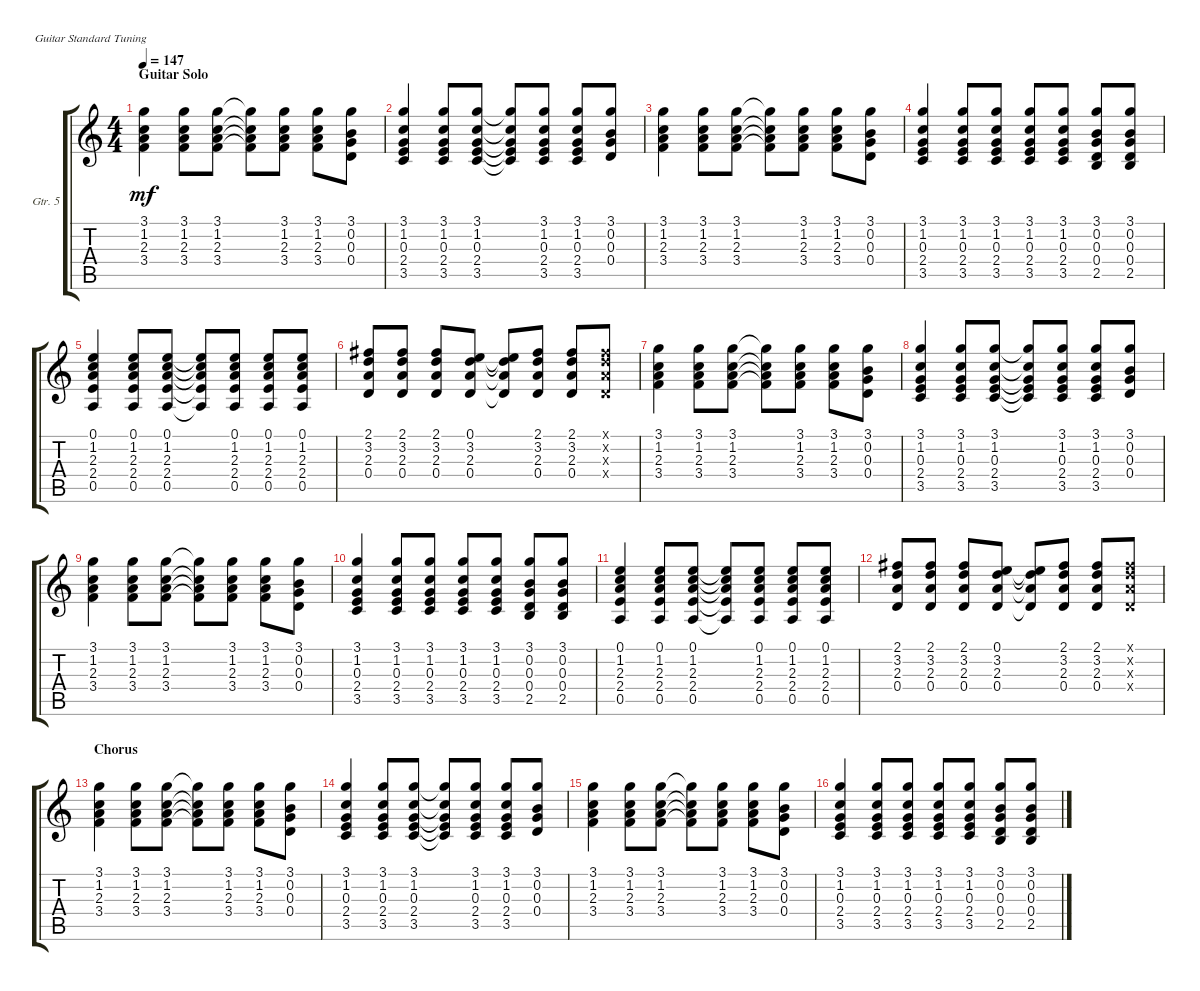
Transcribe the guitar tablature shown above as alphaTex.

\defaultSystemsLayout 4
\bracketExtendMode groupsimilarinstruments
\firstSystemTrackNameOrientation horizontal
\otherSystemsTrackNameOrientation horizontal
\track ("Guitar 5" "Gtr. 5") {instrument acousticguitarsteel}
\staff {score tabs}
\tuning (E4 B3 G3 D3 A2 E2)
\ts (4 4)
\section ("" "Guitar Solo")
\tempo 147
\clef g2
\ks c
(3.1 1.2 2.3 3.4).4{dy mf} (3.1 1.2 2.3 3.4).8 (3.1 1.2 2.3 3.4).8 (3.1{t} 1.2{t} 2.3{t} 3.4{t}).8 (3.1 1.2 2.3 3.4).8 (3.1 1.2 2.3 3.4).8 (3.1 0.2 0.3 0.4).8 |
(3.5 2.4 0.3 1.2 3.1).4 (3.5 2.4 0.3 1.2 3.1).8 (3.5 2.4 0.3 1.2 3.1).8 (3.5{t} 2.4{t} 0.3{t} 1.2{t} 3.1{t}).8 (3.5 2.4 0.3 1.2 3.1).8 (3.5 2.4 0.3 1.2 3.1).8 (3.1 0.2 0.3 0.4).8 |
(3.1 1.2 2.3 3.4).4 (3.1 1.2 2.3 3.4).8 (3.1 1.2 2.3 3.4).8 (3.1{t} 1.2{t} 2.3{t} 3.4{t}).8 (3.1 1.2 2.3 3.4).8 (3.1 1.2 2.3 3.4).8 (3.1 0.2 0.3 0.4).8 |
(3.5 2.4 0.3 1.2 3.1).4 (3.5 2.4 0.3 1.2 3.1).8 (3.5 2.4 0.3 1.2 3.1).8 (3.5 2.4 0.3 1.2 3.1).8 (3.5 2.4 0.3 1.2 3.1).8 (3.1 0.2 0.3 0.4 2.5).8 (3.1 0.2 0.3 0.4 2.5).8 |
(0.5 2.4 2.3 1.2 0.1).4 (0.5 2.4 2.3 1.2 0.1).8 (0.5 2.4 2.3 1.2 0.1).8 (0.5{t} 2.4{t} 2.3{t} 1.2{t} 0.1{t}).8 (0.5 2.4 2.3 1.2 0.1).8 (0.5 2.4 2.3 1.2 0.1).8 (0.5 2.4 2.3 1.2 0.1).8 |
(2.1 3.2 2.3 0.4).8 (2.1 3.2 2.3 0.4).8 (2.1 3.2 2.3 0.4).8 (0.1 3.2 2.3 0.4).8 (0.1{t} 3.2{t} 2.3{t} 0.4{t}).8 (2.1 3.2 2.3 0.4).8 (2.1 3.2 2.3 0.4).8 (2.1{x} 3.2{x} 2.3{x} 0.4{x}).8 |
(3.1 1.2 2.3 3.4).4 (3.1 1.2 2.3 3.4).8 (3.1 1.2 2.3 3.4).8 (3.1{t} 1.2{t} 2.3{t} 3.4{t}).8 (3.1 1.2 2.3 3.4).8 (3.1 1.2 2.3 3.4).8 (3.1 0.2 0.3 0.4).8 |
(3.5 2.4 0.3 1.2 3.1).4 (3.5 2.4 0.3 1.2 3.1).8 (3.5 2.4 0.3 1.2 3.1).8 (3.5{t} 2.4{t} 0.3{t} 1.2{t} 3.1{t}).8 (3.5 2.4 0.3 1.2 3.1).8 (3.5 2.4 0.3 1.2 3.1).8 (3.1 0.2 0.3 0.4).8 |
(3.1 1.2 2.3 3.4).4 (3.1 1.2 2.3 3.4).8 (3.1 1.2 2.3 3.4).8 (3.1{t} 1.2{t} 2.3{t} 3.4{t}).8 (3.1 1.2 2.3 3.4).8 (3.1 1.2 2.3 3.4).8 (3.1 0.2 0.3 0.4).8 |
(3.5 2.4 0.3 1.2 3.1).4 (3.5 2.4 0.3 1.2 3.1).8 (3.5 2.4 0.3 1.2 3.1).8 (3.5 2.4 0.3 1.2 3.1).8 (3.5 2.4 0.3 1.2 3.1).8 (3.1 0.2 0.3 0.4 2.5).8 (3.1 0.2 0.3 0.4 2.5).8 |
(0.5 2.4 2.3 1.2 0.1).4 (0.5 2.4 2.3 1.2 0.1).8 (0.5 2.4 2.3 1.2 0.1).8 (0.5{t} 2.4{t} 2.3{t} 1.2{t} 0.1{t}).8 (0.5 2.4 2.3 1.2 0.1).8 (0.5 2.4 2.3 1.2 0.1).8 (0.5 2.4 2.3 1.2 0.1).8 |
(2.1 3.2 2.3 0.4).8 (2.1 3.2 2.3 0.4).8 (2.1 3.2 2.3 0.4).8 (0.1 3.2 2.3 0.4).8 (0.1{t} 3.2{t} 2.3{t} 0.4{t}).8 (2.1 3.2 2.3 0.4).8 (2.1 3.2 2.3 0.4).8 (2.1{x} 3.2{x} 2.3{x} 0.4{x}).8 |
\section ("" "Chorus")
(3.1 1.2 2.3 3.4).4 (3.1 1.2 2.3 3.4).8 (3.1 1.2 2.3 3.4).8 (3.1{t} 1.2{t} 2.3{t} 3.4{t}).8 (3.1 1.2 2.3 3.4).8 (3.1 1.2 2.3 3.4).8 (3.1 0.2 0.3 0.4).8 |
(3.5 2.4 0.3 1.2 3.1).4 (3.5 2.4 0.3 1.2 3.1).8 (3.5 2.4 0.3 1.2 3.1).8 (3.5{t} 2.4{t} 0.3{t} 1.2{t} 3.1{t}).8 (3.5 2.4 0.3 1.2 3.1).8 (3.5 2.4 0.3 1.2 3.1).8 (3.1 0.2 0.3 0.4).8 |
(3.1 1.2 2.3 3.4).4 (3.1 1.2 2.3 3.4).8 (3.1 1.2 2.3 3.4).8 (3.1{t} 1.2{t} 2.3{t} 3.4{t}).8 (3.1 1.2 2.3 3.4).8 (3.1 1.2 2.3 3.4).8 (3.1 0.2 0.3 0.4).8 |
(3.5 2.4 0.3 1.2 3.1).4 (3.5 2.4 0.3 1.2 3.1).8 (3.5 2.4 0.3 1.2 3.1).8 (3.5 2.4 0.3 1.2 3.1).8 (3.5 2.4 0.3 1.2 3.1).8 (3.1 0.2 0.3 0.4 2.5).8 (3.1 0.2 0.3 0.4 2.5).8
